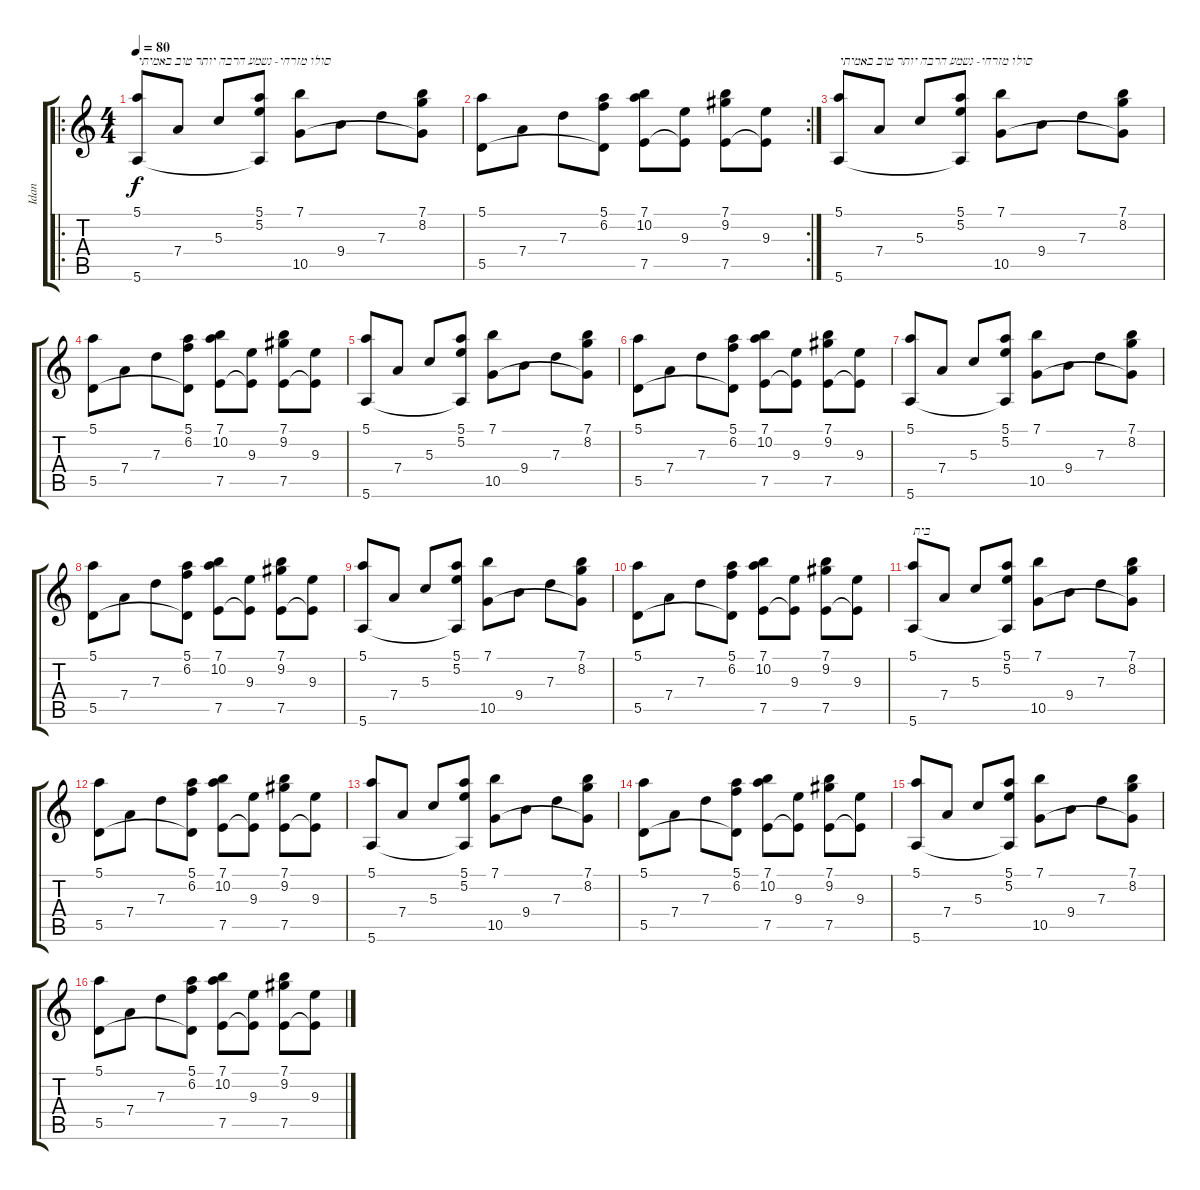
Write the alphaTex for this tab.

\track ("Idan" "Idan") {instrument acousticguitarsteel}
\staff {score tabs}
\tuning (E4 B3 G3 D3 A2 E2) {hide}
\ro
\ts (4 4)
\tempo 80
\clef g2
\ks c
(5.1 5.6).8{txt "סולו מזרחי- נשמע הרבה יותר טוב באמיתי" dy f instrument acousticguitarsteel} 7.4.8 5.3.8 (5.1 5.2 5.6{t}).8 (7.1 10.5).8 9.4.8 7.3.8 (7.1 8.2 10.5{t}).8 |
\rc 2
(5.1 5.5).8 7.4.8 7.3.8 (5.1 6.2 5.5{t}).8 (7.1 10.2 7.5).8 (9.3 7.5{t}).8 (7.1 9.2 7.5).8 (9.3 7.5{t}).8 |
(5.1 5.6).8{txt "סולו מזרחי- נשמע הרבה יותר טוב באמיתי"} 7.4.8 5.3.8 (5.1 5.2 5.6{t}).8 (7.1 10.5).8 9.4.8 7.3.8 (7.1 8.2 10.5{t}).8 |
(5.1 5.5).8 7.4.8 7.3.8 (5.1 6.2 5.5{t}).8 (7.1 10.2 7.5).8 (9.3 7.5{t}).8 (7.1 9.2 7.5).8 (9.3 7.5{t}).8 |
(5.1 5.6).8 7.4.8 5.3.8 (5.1 5.2 5.6{t}).8 (7.1 10.5).8 9.4.8 7.3.8 (7.1 8.2 10.5{t}).8 |
(5.1 5.5).8 7.4.8 7.3.8 (5.1 6.2 5.5{t}).8 (7.1 10.2 7.5).8 (9.3 7.5{t}).8 (7.1 9.2 7.5).8 (9.3 7.5{t}).8 |
(5.1 5.6).8 7.4.8 5.3.8 (5.1 5.2 5.6{t}).8 (7.1 10.5).8 9.4.8 7.3.8 (7.1 8.2 10.5{t}).8 |
(5.1 5.5).8 7.4.8 7.3.8 (5.1 6.2 5.5{t}).8 (7.1 10.2 7.5).8 (9.3 7.5{t}).8 (7.1 9.2 7.5).8 (9.3 7.5{t}).8 |
(5.1 5.6).8 7.4.8 5.3.8 (5.1 5.2 5.6{t}).8 (7.1 10.5).8 9.4.8 7.3.8 (7.1 8.2 10.5{t}).8 |
(5.1 5.5).8 7.4.8 7.3.8 (5.1 6.2 5.5{t}).8 (7.1 10.2 7.5).8 (9.3 7.5{t}).8 (7.1 9.2 7.5).8 (9.3 7.5{t}).8 |
(5.1 5.6).8{txt "בית"} 7.4.8 5.3.8 (5.1 5.2 5.6{t}).8 (7.1 10.5).8 9.4.8 7.3.8 (7.1 8.2 10.5{t}).8 |
(5.1 5.5).8 7.4.8 7.3.8 (5.1 6.2 5.5{t}).8 (7.1 10.2 7.5).8 (9.3 7.5{t}).8 (7.1 9.2 7.5).8 (9.3 7.5{t}).8 |
(5.1 5.6).8 7.4.8 5.3.8 (5.1 5.2 5.6{t}).8 (7.1 10.5).8 9.4.8 7.3.8 (7.1 8.2 10.5{t}).8 |
(5.1 5.5).8 7.4.8 7.3.8 (5.1 6.2 5.5{t}).8 (7.1 10.2 7.5).8 (9.3 7.5{t}).8 (7.1 9.2 7.5).8 (9.3 7.5{t}).8 |
(5.1 5.6).8 7.4.8 5.3.8 (5.1 5.2 5.6{t}).8 (7.1 10.5).8 9.4.8 7.3.8 (7.1 8.2 10.5{t}).8 |
(5.1 5.5).8 7.4.8 7.3.8 (5.1 6.2 5.5{t}).8 (7.1 10.2 7.5).8 (9.3 7.5{t}).8 (7.1 9.2 7.5).8 (9.3 7.5{t}).8
